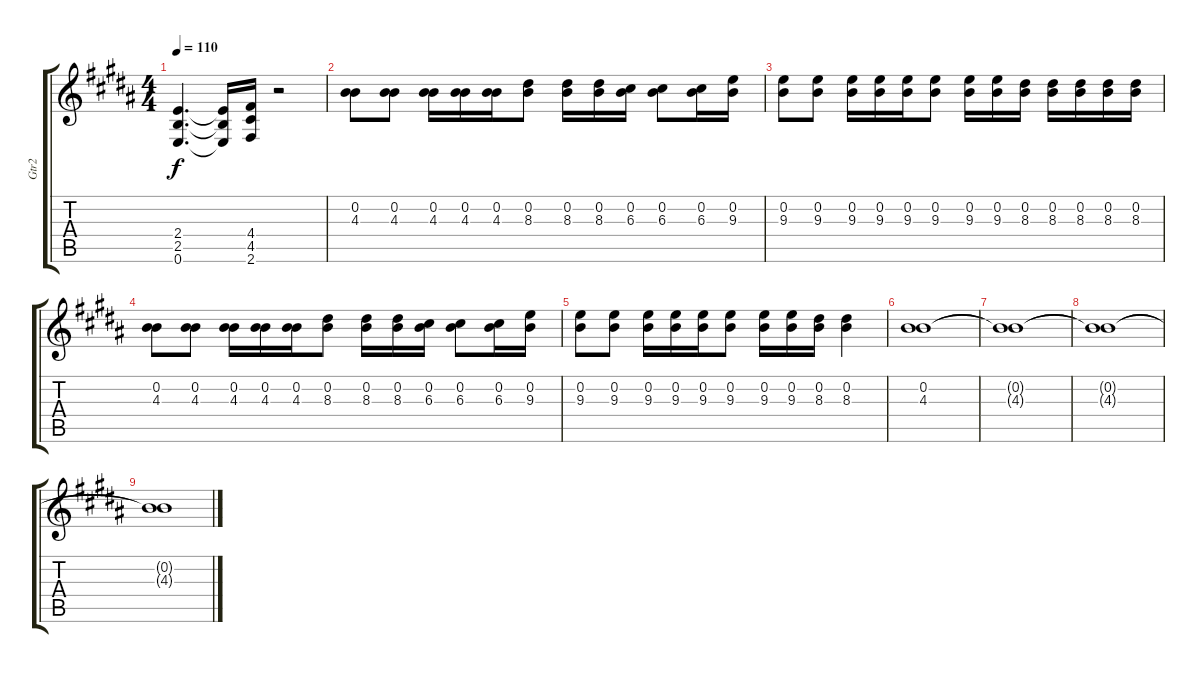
\track ("Gtr2" "Gtr2") {instrument overdrivenguitar}
\staff {score tabs}
\tuning (E4 B3 G3 D3 A2 E2) {hide}
\ts (4 4)
\tempo 110
\clef g2
\ks b
(2.4 2.5 0.6).4{d dy f} (2.4{t} 2.5{t} 0.6{t}).16 (4.4 4.5 2.6).16 r.2 |
(0.2 4.3).8 (0.2 4.3).8 (0.2 4.3).16 (0.2 4.3).16 (0.2 4.3).16 (0.2 8.3).8 (0.2 8.3).16 (0.2 8.3).16 (0.2 6.3).16 (0.2 6.3).8 (0.2 6.3).16 (0.2 9.3).16 |
(0.2 9.3).8 (0.2 9.3).8 (0.2 9.3).16 (0.2 9.3).16 (0.2 9.3).16 (0.2 9.3).8 (0.2 9.3).16 (0.2 9.3).16 (0.2 8.3).16 (0.2 8.3).16 (0.2 8.3).16 (0.2 8.3).16 (0.2 8.3).16 |
(0.2 4.3).8 (0.2 4.3).8 (0.2 4.3).16 (0.2 4.3).16 (0.2 4.3).16 (0.2 8.3).8 (0.2 8.3).16 (0.2 8.3).16 (0.2 6.3).16 (0.2 6.3).8 (0.2 6.3).16 (0.2 9.3).16 |
(0.2 9.3).8 (0.2 9.3).8 (0.2 9.3).16 (0.2 9.3).16 (0.2 9.3).16 (0.2 9.3).8 (0.2 9.3).16 (0.2 9.3).16 (0.2 8.3).16 (0.2 8.3).4 |
(0.2 4.3).1 |
(0.2{t} 4.3{t}).1 |
(0.2{t} 4.3{t}).1 |
(0.2{t} 4.3{t}).1
